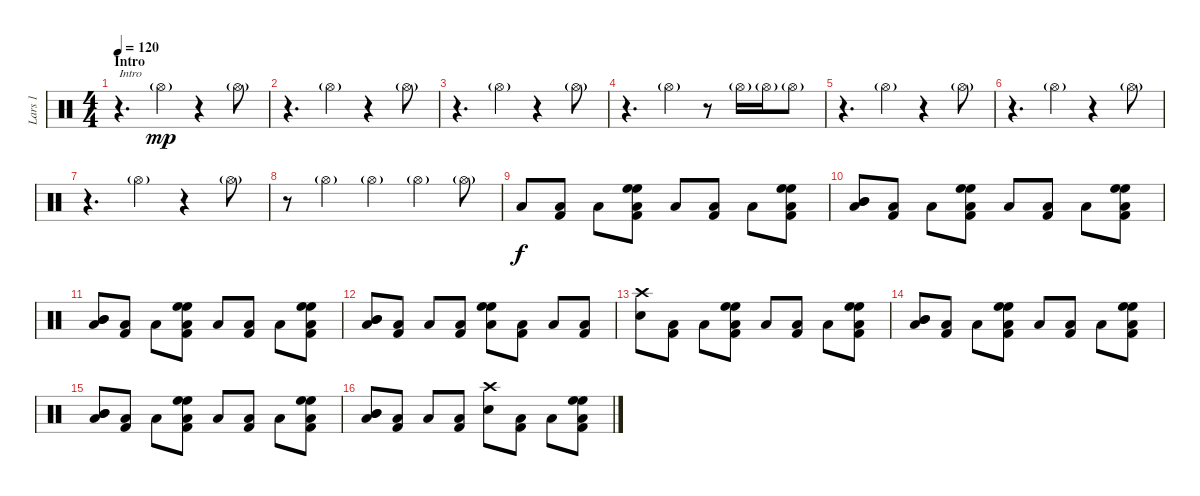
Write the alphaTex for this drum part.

\track ("Lars 1" "Lars 1") {instrument percussion}
\staff {score}
\articulation defaults
\ts (4 4)
\section ("" "Intro")
\tempo 120
\clef neutral
\ks c
r.4{d txt "Intro" dy mp} "Hi-Hat (open)"{g}.4 r.4 "Hi-Hat (open)"{g}.8 |
r.4{d} "Hi-Hat (open)"{g}.4 r.4 "Hi-Hat (open)"{g}.8 |
r.4{d} "Hi-Hat (open)"{g}.4 r.4 "Hi-Hat (open)"{g}.8 |
r.4{d} "Hi-Hat (open)"{g}.4 r.8 "Hi-Hat (open)"{g}.16 "Hi-Hat (open)"{g}.16 "Hi-Hat (open)"{g}.8 |
r.4{d} "Hi-Hat (open)"{g}.4 r.4 "Hi-Hat (open)"{g}.8 |
r.4{d} "Hi-Hat (open)"{g}.4 r.4 "Hi-Hat (open)"{g}.8 |
r.4{d} "Hi-Hat (open)"{g}.4 r.4 "Hi-Hat (open)"{g}.8 |
r.8 "Hi-Hat (open)"{g}.4 "Hi-Hat (open)"{g}.4 "Hi-Hat (open)"{g}.4 "Hi-Hat (open)"{g}.8 |
"Low Floor Tom (hit)".8{dy f} ("Low Floor Tom (hit)" "Kick (hit) 2").8 "Low Floor Tom (hit)".8 ("High Floor Tom (hit)" "Low Floor Tom (hit)" "High Floor Tom (hit)" "Kick (hit) 2").8 "Low Floor Tom (hit)".8 ("Low Floor Tom (hit)" "Kick (hit) 2").8 "Low Floor Tom (hit)".8 ("High Floor Tom (hit)" "Low Floor Tom (hit)" "High Floor Tom (hit)" "Kick (hit) 2").8 |
("Mid Tom (hit)" "Low Floor Tom (hit)" "Mid Tom (hit)").8 ("Low Floor Tom (hit)" "Kick (hit) 2").8 "Low Floor Tom (hit)".8 ("High Floor Tom (hit)" "Low Floor Tom (hit)" "High Floor Tom (hit)" "Kick (hit) 2").8 "Low Floor Tom (hit)".8 ("Low Floor Tom (hit)" "Kick (hit) 2").8 "Low Floor Tom (hit)".8 ("High Floor Tom (hit)" "Low Floor Tom (hit)" "High Floor Tom (hit)" "Kick (hit) 2").8 |
("Mid Tom (hit)" "Low Floor Tom (hit)" "Mid Tom (hit)").8 ("Low Floor Tom (hit)" "Kick (hit) 2").8 "Low Floor Tom (hit)".8 ("High Floor Tom (hit)" "Low Floor Tom (hit)" "High Floor Tom (hit)" "Kick (hit) 2").8 "Low Floor Tom (hit)".8 ("Low Floor Tom (hit)" "Kick (hit) 2").8 "Low Floor Tom (hit)".8 ("High Floor Tom (hit)" "Low Floor Tom (hit)" "High Floor Tom (hit)" "Kick (hit) 2").8 |
("Mid Tom (hit)" "Low Floor Tom (hit)" "Mid Tom (hit)").8 ("Low Floor Tom (hit)" "Kick (hit) 2").8 "Low Floor Tom (hit)".8 ("Low Floor Tom (hit)" "Kick (hit) 2").8 ("High Floor Tom (hit)" "Low Floor Tom (hit)" "High Floor Tom (hit)").8 ("Low Floor Tom (hit)" "Kick (hit) 2").8 "Low Floor Tom (hit)".8 ("Low Floor Tom (hit)" "Kick (hit) 2").8 |
("Crash high (hit)" "Electric Snare (hit)").8 ("Low Floor Tom (hit)" "Kick (hit) 2").8 "Low Floor Tom (hit)".8 ("High Floor Tom (hit)" "Low Floor Tom (hit)" "High Floor Tom (hit)" "Kick (hit) 2").8 "Low Floor Tom (hit)".8 ("Low Floor Tom (hit)" "Kick (hit) 2").8 "Low Floor Tom (hit)".8 ("High Floor Tom (hit)" "Low Floor Tom (hit)" "High Floor Tom (hit)" "Kick (hit) 2").8 |
("Mid Tom (hit)" "Low Floor Tom (hit)" "Mid Tom (hit)").8 ("Low Floor Tom (hit)" "Kick (hit) 2").8 "Low Floor Tom (hit)".8 ("High Floor Tom (hit)" "Low Floor Tom (hit)" "High Floor Tom (hit)" "Kick (hit) 2").8 "Low Floor Tom (hit)".8 ("Low Floor Tom (hit)" "Kick (hit) 2").8 "Low Floor Tom (hit)".8 ("High Floor Tom (hit)" "Low Floor Tom (hit)" "High Floor Tom (hit)" "Kick (hit) 2").8 |
("Mid Tom (hit)" "Low Floor Tom (hit)" "Mid Tom (hit)").8 ("Low Floor Tom (hit)" "Kick (hit) 2").8 "Low Floor Tom (hit)".8 ("High Floor Tom (hit)" "Low Floor Tom (hit)" "High Floor Tom (hit)" "Kick (hit) 2").8 "Low Floor Tom (hit)".8 ("Low Floor Tom (hit)" "Kick (hit) 2").8 "Low Floor Tom (hit)".8 ("High Floor Tom (hit)" "Low Floor Tom (hit)" "High Floor Tom (hit)" "Kick (hit) 2").8 |
("Mid Tom (hit)" "Low Floor Tom (hit)" "Mid Tom (hit)").8 ("Low Floor Tom (hit)" "Kick (hit) 2").8 "Low Floor Tom (hit)".8 ("Low Floor Tom (hit)" "Kick (hit) 2").8 ("Crash high (hit)" "Electric Snare (hit)").8 ("Low Floor Tom (hit)" "Kick (hit) 2").8 "Low Floor Tom (hit)".8 ("High Floor Tom (hit)" "Low Floor Tom (hit)" "High Floor Tom (hit)" "Kick (hit) 2").8
